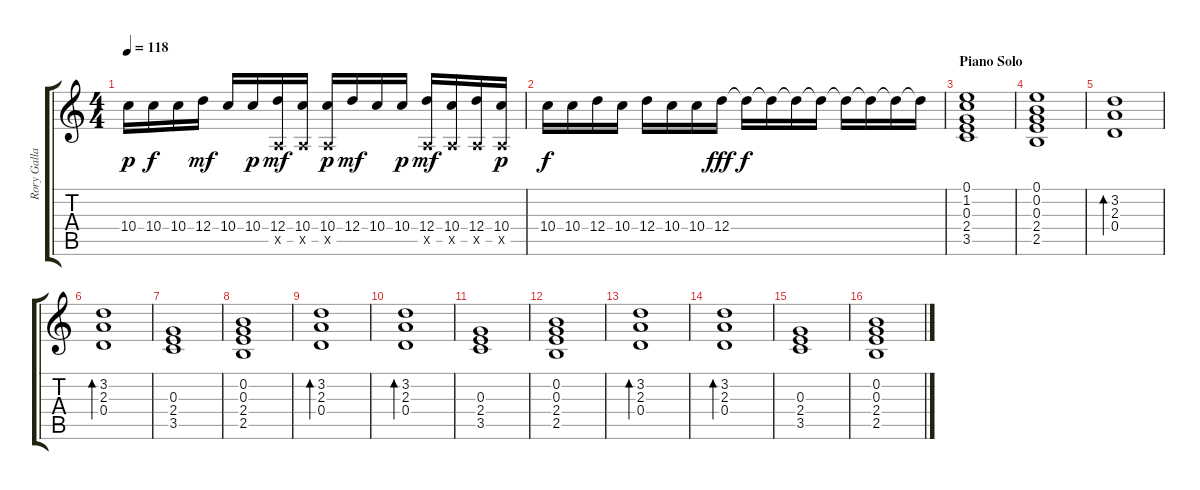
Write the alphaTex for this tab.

\track ("Rory Gallagher" "Rory Galla") {instrument distortionguitar}
\staff {score tabs}
\tuning (E4 B3 G3 D3 A2 E2) {hide}
\ts (4 4)
\tempo 118
\clef g2
\ks c
10.4.16{dy p volume 14} 10.4.16{dy f} 10.4.16 12.4.16{dy mf} 10.4.16 10.4.16{dy p} (12.4 0.5{x}).16{dy mf} (10.4 0.5{x}).16 (10.4 0.5{x}).16{dy p} 12.4.16{dy mf} 10.4.16 10.4.16{dy p} (12.4 0.5{x}).16{dy mf} (10.4 0.5{x}).16 (12.4 0.5{x}).16 (10.4 0.5{x}).16{dy p} |
10.4.16{dy f volume 16} 10.4.16 12.4.16 10.4.16 12.4.16 10.4.16 10.4.16 12.4.16{dy fff} 12.4{t}.16{dy f} 12.4{t}.16 12.4{t}.16 12.4{t}.16 12.4{t}.16 12.4{t}.16 12.4{t}.16 12.4{t}.16 |
\section ("" "Piano Solo")
(0.1 1.2 0.3 2.4 3.5).1{volume 14} |
(0.1 0.2 0.3 2.4 2.5).1 |
(3.2 2.3 0.4).1{bd 240} |
(3.2 2.3 0.4).1{bd 240} |
(0.3 2.4 3.5).1{volume 14} |
(0.2 0.3 2.4 2.5).1 |
(3.2 2.3 0.4).1{bd 240} |
(3.2 2.3 0.4).1{bd 240} |
(0.3 2.4 3.5).1{volume 14} |
(0.2 0.3 2.4 2.5).1 |
(3.2 2.3 0.4).1{bd 240} |
(3.2 2.3 0.4).1{bd 240} |
(0.3 2.4 3.5).1{volume 14} |
(0.2 0.3 2.4 2.5).1
